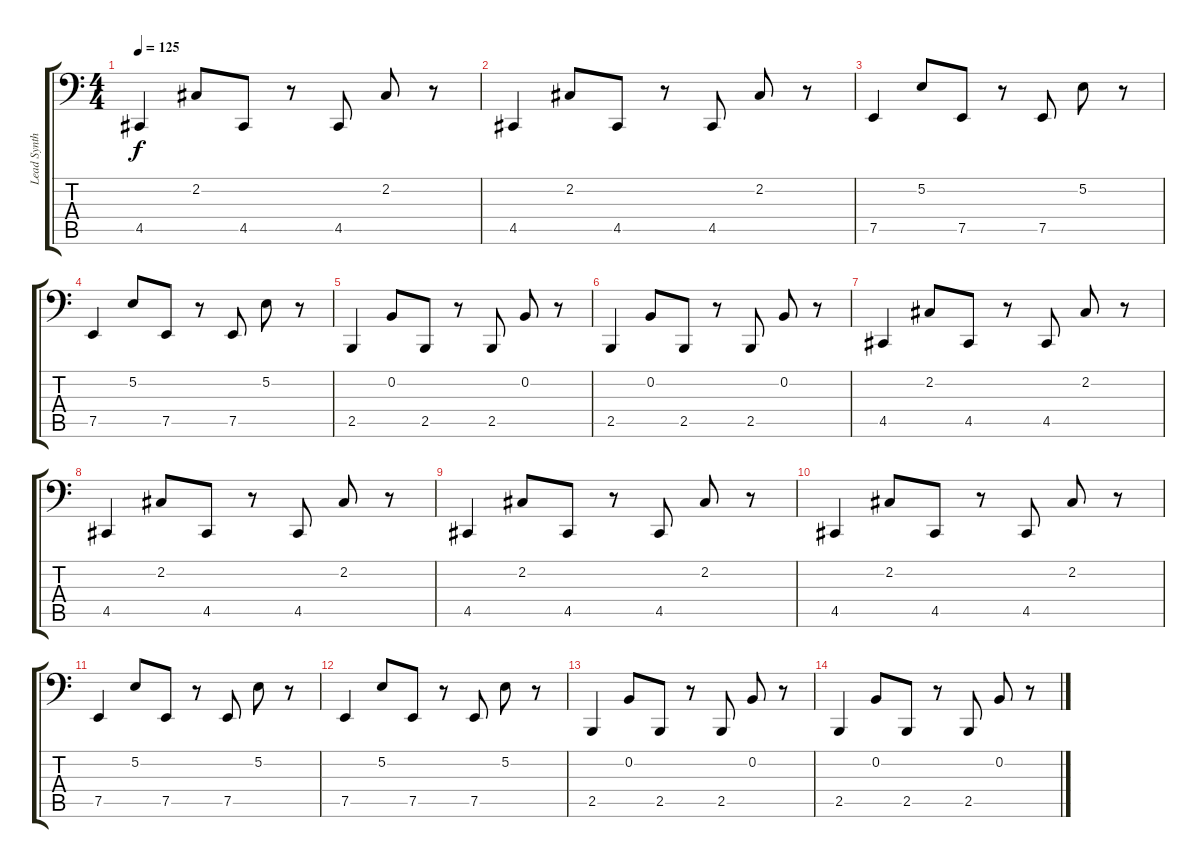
\track ("Lead Synth" "Lead Synth") {instrument lead2sawtooth}
\staff {score tabs}
\tuning (E3 B2 G2 D2 A1 E1) {hide}
\ts (4 4)
\tempo 125
\clef f4
\ks c
4.5.4{dy f} 2.2.8 4.5.8 r.8 4.5.8 2.2.8 r.8 |
4.5.4 2.2.8 4.5.8 r.8 4.5.8 2.2.8 r.8 |
7.5.4 5.2.8 7.5.8 r.8 7.5.8 5.2.8 r.8 |
7.5.4 5.2.8 7.5.8 r.8 7.5.8 5.2.8 r.8 |
2.5.4 0.2.8 2.5.8 r.8 2.5.8 0.2.8 r.8 |
2.5.4 0.2.8 2.5.8 r.8 2.5.8 0.2.8 r.8 |
4.5.4 2.2.8 4.5.8 r.8 4.5.8 2.2.8 r.8 |
4.5.4 2.2.8 4.5.8 r.8 4.5.8 2.2.8 r.8 |
4.5.4{volume 16 instrument lead2sawtooth} 2.2.8 4.5.8 r.8 4.5.8 2.2.8 r.8 |
4.5.4 2.2.8 4.5.8 r.8 4.5.8 2.2.8 r.8 |
7.5.4 5.2.8 7.5.8 r.8 7.5.8 5.2.8 r.8 |
7.5.4 5.2.8 7.5.8 r.8 7.5.8 5.2.8 r.8 |
2.5.4 0.2.8 2.5.8 r.8 2.5.8 0.2.8 r.8 |
2.5.4 0.2.8 2.5.8 r.8 2.5.8 0.2.8 r.8
